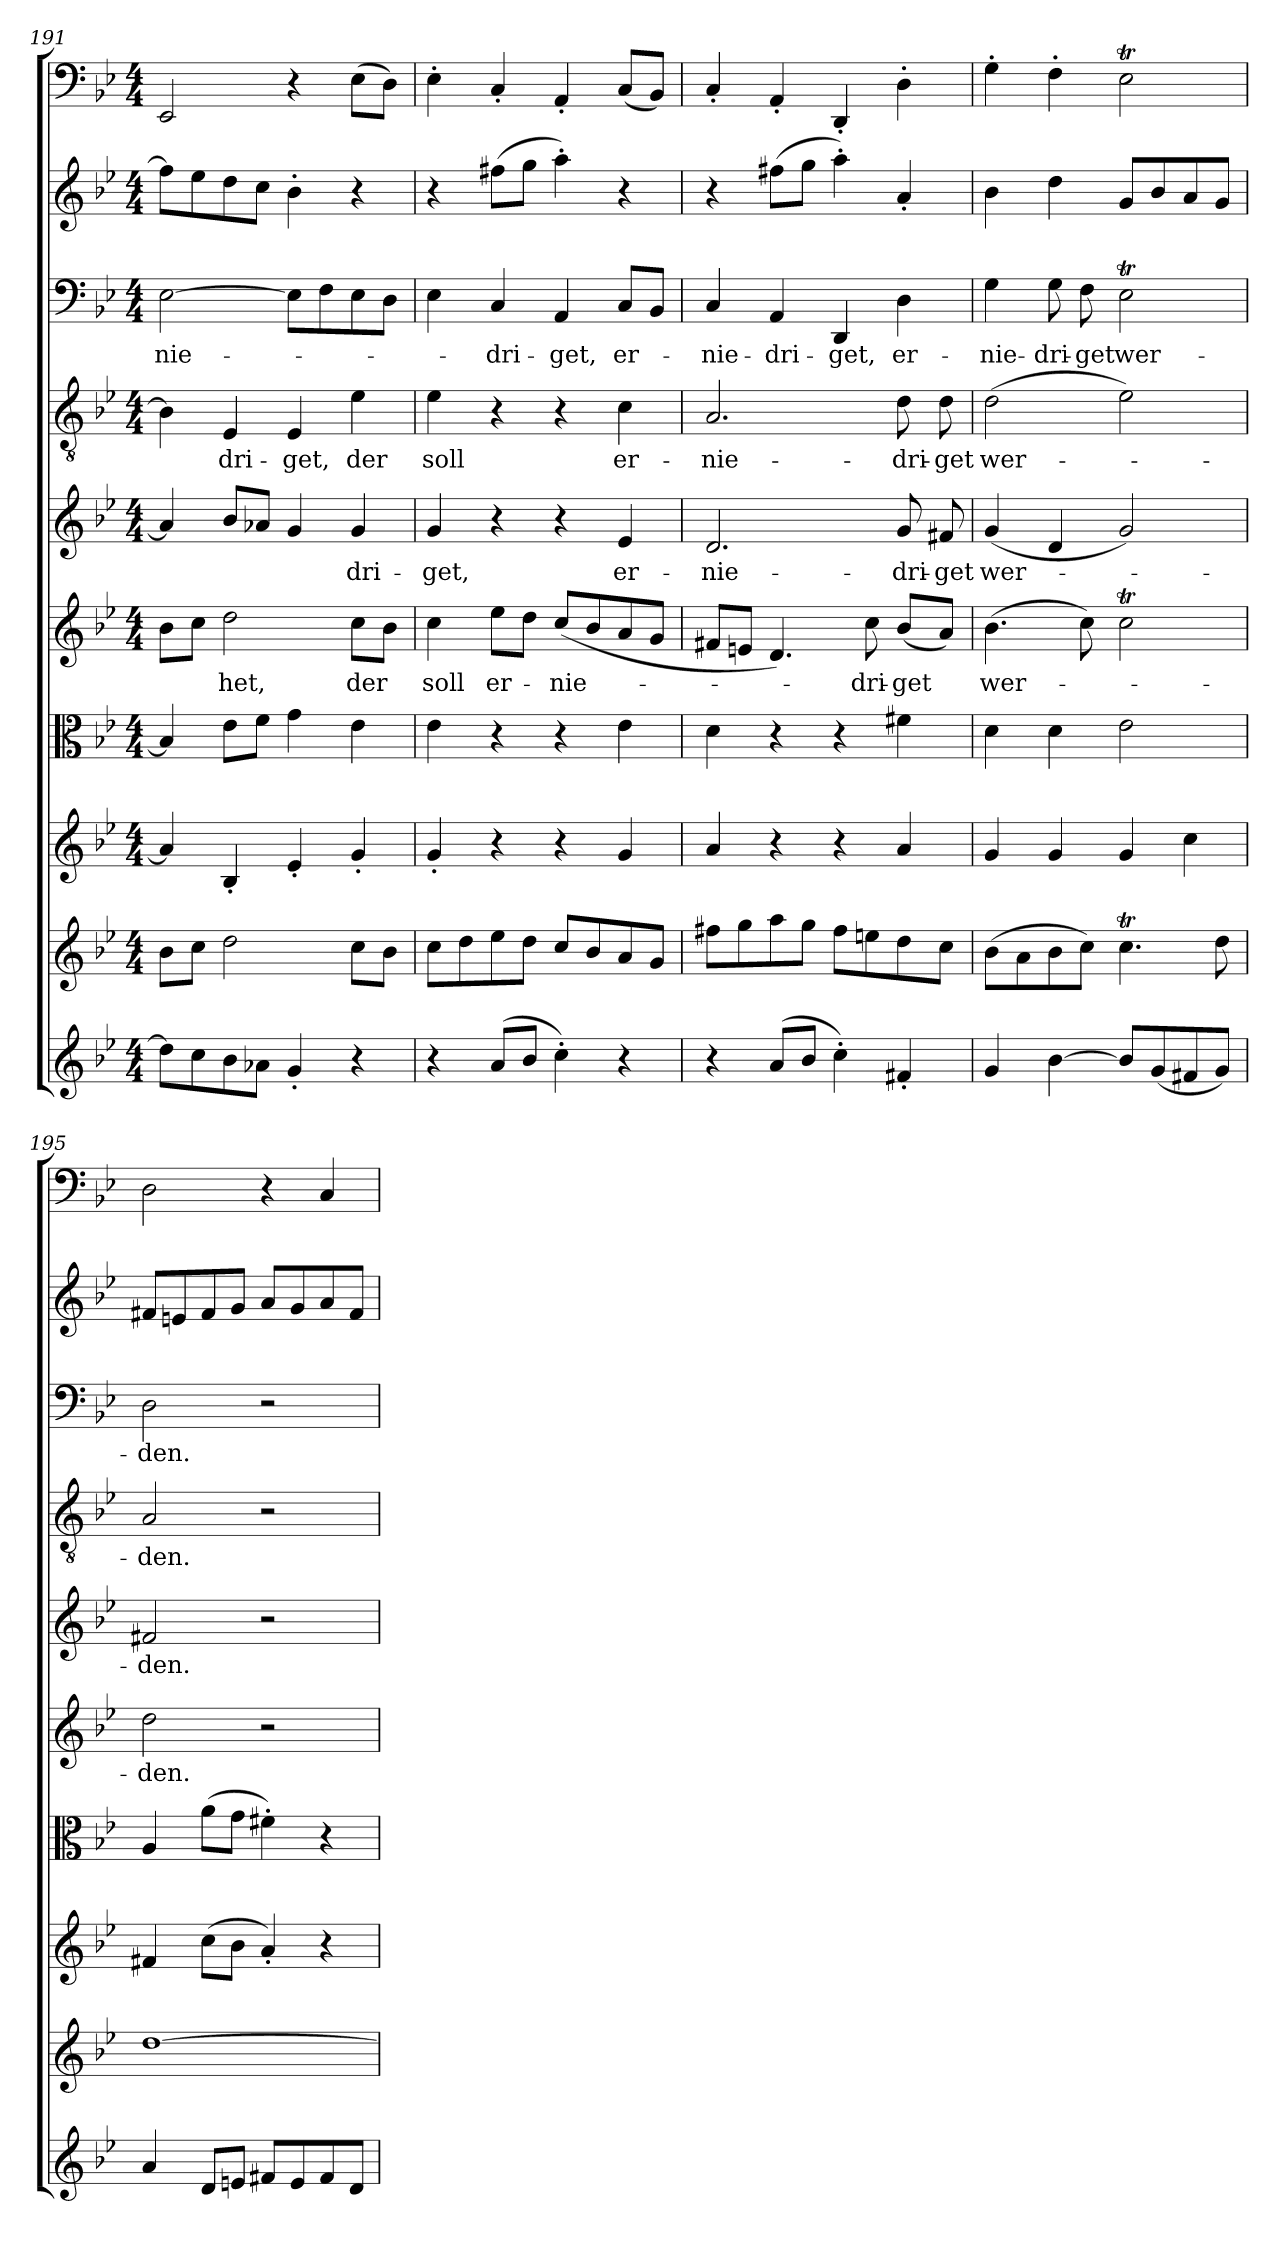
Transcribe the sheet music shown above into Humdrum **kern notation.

**kern	**kern	**kern	**kern	**kern	**text	**kern	**text	**kern	**text	**kern	**text	**kern	**kern
*part10	*part9	*part8	*part7	*part6	*part6	*part5	*part5	*part4	*part4	*part3	*part3	*part2	*part1
*staff10	*staff9	*staff8	*staff7	*staff6	*staff6	*staff5	*staff5	*staff4	*staff4	*staff3	*staff3	*staff2	*staff1
*clefG2	*clefG2	*clefG2	*clefC3	*clefG2	*	*clefG2	*	*clefGv2	*	*clefF4	*	*clefG2	*clefF4
*k[b-e-]	*k[b-e-]	*k[b-e-]	*k[b-e-]	*k[b-e-]	*	*k[b-e-]	*	*k[b-e-]	*	*k[b-e-]	*	*k[b-e-]	*k[b-e-]
*g:	*g:	*g:	*g:	*g:	*	*g:	*	*g:	*	*g:	*	*g:	*g:
*M4/4	*M4/4	*M4/4	*M4/4	*M4/4	*	*M4/4	*	*M4/4	*	*M4/4	*	*M4/4	*M4/4
=191	=191	=191	=191	=191	=191	=191	=191	=191	=191	=191	=191	=191	=191
8dd\L]	8b-\L	4a-/]	4B-/]	8b-\L	.	4a-/]	.	4B-\]	.	[2E-\	-nie-	8ff\L]	2EE-/
8cc\	8cc\J	.	.	8cc\J	.	.	.	.	.	.	.	8ee-\	.
8b-\	2dd\	4B-'/	8e-\L	2dd\	-het,	8b-/L	.	4E-/	-dri-	.	.	8dd\	.
8a-X\J	.	.	8f\J	.	.	8a-X/J	.	.	.	.	.	8cc\J	.
4g'/	.	4e-'/	4g\	.	.	4g/	.	4E-/	-get,	8E-\L]	.	4b-'\	4r
.	.	.	.	.	.	.	.	.	.	8F\	.	.	.
4r	8cc\L	4g'/	4e-\	8cc\L	der	4g/	-dri-	4e-\	der	8E-\	.	4r	(8E-\L
.	8b-\J	.	.	8b-\J	.	.	.	.	.	8D\J	.	.	8D\J)
=192	=192	=192	=192	=192	=192	=192	=192	=192	=192	=192	=192	=192	=192
4r	8cc\L	4g'/	4e-\	4cc\	soll	4g/	-get,	4e-\	soll	4E-\	.	4r	4E-'\
.	8dd\	.	.	.	.	.	.	.	.	.	.	.	.
(8a/L	8ee-\	4r	4r	8ee-\L	er-	4r	.	4r	.	4C/	-dri-	(8ff#X\L	4C'/
8b-/J	8dd\J	.	.	8dd\J	.	.	.	.	.	.	.	8gg\J	.
4cc'\)	8cc/L	4r	4r	(8cc/L	-nie-	4r	.	4r	.	4AA/	-get,	4aa'\)	4AA'/
.	8b-/	.	.	8b-/	.	.	.	.	.	.	.	.	.
4r	8a/	4g/	4e-\	8a/	.	4e-/	er-	4c\	er-	8C/L	er-	4r	(8C/L
.	8g/J	.	.	8g/J	.	.	.	.	.	8BB-/J	.	.	8BB-/J)
=193	=193	=193	=193	=193	=193	=193	=193	=193	=193	=193	=193	=193	=193
4r	8ff#X\L	4a/	4d\	8f#X/L	.	2.d/	-nie-	2.A/	-nie-	4C/	-nie-	4r	4C'/
.	8gg\	.	.	8en/J	.	.	.	.	.	.	.	.	.
(8a/L	8aa\	4r	4r	4.d/)	.	.	.	.	.	4AA/	-dri-	(8ff#X\L	4AA'/
8b-/J	8gg\J	.	.	.	.	.	.	.	.	.	.	8gg\J	.
4cc'\)	8ff#\L	4r	4r	.	.	.	.	.	.	4DD/	-get,	4aa'\)	4DD'/
.	8een\	.	.	8cc\	-dri-	.	.	.	.	.	.	.	.
4f#X'/	8dd\	4a/	4f#X\	(8b-/L	-get	8g/	-dri-	8d\	-dri-	4D\	er-	4a'/	4D'\
.	8cc\J	.	.	8a/J)	.	8f#X/	-get	8d\	-get	.	.	.	.
=194	=194	=194	=194	=194	=194	=194	=194	=194	=194	=194	=194	=194	=194
4g/	(8b-\L	4g/	4d\	(4.b-\	wer-	(4g/	wer-	(2d\	wer-	4G\	-nie-	4b-\	4G'\
.	8a\	.	.	.	.	.	.	.	.	.	.	.	.
[4b-\	8b-\	4g/	4d\	.	.	4d/	.	.	.	8G\	-dri-	4dd\	4F'\
.	8cc\J)	.	.	8cc\)	.	.	.	.	.	8F\	-get	.	.
8b-/L]	4.ccT\	4g/	2e-\	2ccT\	.	2g/)	.	2e-\)	.	2E-T\	wer-	8g/L	2E-T\
(8g/	.	.	.	.	.	.	.	.	.	.	.	8b-/	.
8f#X/	.	4cc\	.	.	.	.	.	.	.	.	.	8a/	.
8g/J)	8dd\	.	.	.	.	.	.	.	.	.	.	8g/J	.
=195	=195	=195	=195	=195	=195	=195	=195	=195	=195	=195	=195	=195	=195
4a/	[1dd\	4f#X/	4A/	2dd\	-den.	2f#X/	-den.	2A/	-den.	2D\	-den.	8f#X/L	2D\
.	.	.	.	.	.	.	.	.	.	.	.	8en/	.
8d/L	.	(8cc\L	(8a\L	.	.	.	.	.	.	.	.	8f#/	.
8en/J	.	8b-\J	8g\J	.	.	.	.	.	.	.	.	8g/J	.
8f#X/L	.	4a'/)	4f#X'\)	2r	.	2r	.	2r	.	2r	.	8a/L	4r
8e/	.	.	.	.	.	.	.	.	.	.	.	8g/	.
8f#/	.	4r	4r	.	.	.	.	.	.	.	.	8a/	4C/
8d/J	.	.	.	.	.	.	.	.	.	.	.	8f#/J	.
=	=	=	=	=	=	=	=	=	=	=	=	=	=
*-	*-	*-	*-	*-	*-	*-	*-	*-	*-	*-	*-	*-	*-
